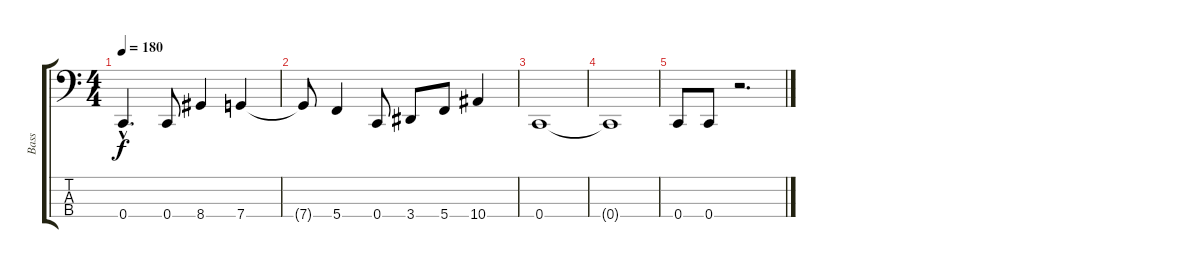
\track ("Bass" "Bass") {instrument electricbasspick}
\staff {score tabs}
\tuning (F2 C2 G1 C1) {hide}
\ts (4 4)
\tempo 180
\clef f4
\ks c
0.4{hac}.4{d dy f} 0.4.8 8.4.4 7.4.4 |
7.4{t}.8 5.4.4 0.4.8 3.4.8 5.4.8 10.4.4 |
0.4.1 |
0.4{t}.1 |
0.4.8 0.4.8 r.2{d}
